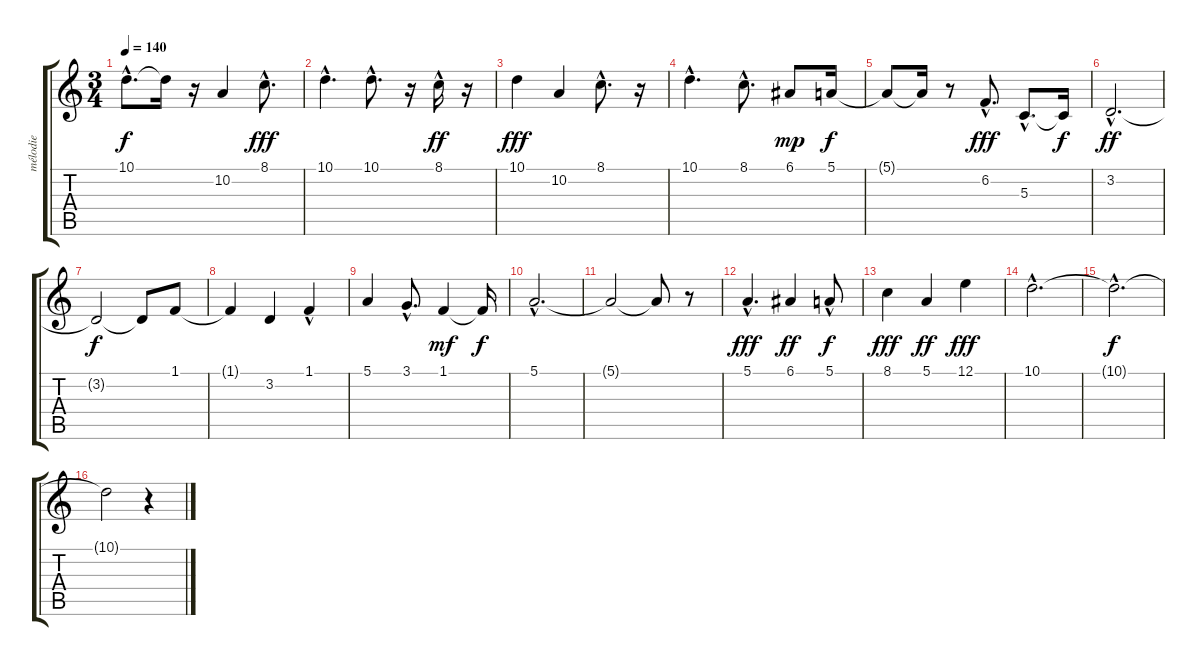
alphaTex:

\track ("mélodie" "mélodie") {instrument frenchhorn}
\staff {score tabs}
\tuning (E4 B3 G3 D3 A2 E2) {hide}
\ts (3 4)
\tempo 140
\clef g2
\ks c
10.1{hac t}.8{d dy f} 10.1{t}.16 r.16 10.2.4 8.1{hac}.8{d dy fff} |
10.1{hac}.4{d} 10.1{hac}.8{d} r.16 8.1{hac}.16{dy ff} r.16 |
10.1.4{dy fff} 10.2.4 8.1{hac}.8{d} r.16 |
10.1{hac}.4{d} 8.1{hac}.8{d} 6.1.8{dy mp} 5.1.16{dy f} |
5.1{t}.8 5.1{t}.16 r.8 6.2{hac}.8{d dy fff} 5.3{hac}.8{d} 5.3{t}.16{dy f} |
3.2{hac}.2{d dy ff} |
3.2{t}.2{dy f} 3.2{t}.8 1.1.8 |
1.1{t}.4 3.2.4 1.1{hac}.4 |
5.1.4 3.1{hac}.8{d} 1.1.4{dy mf} 1.1{t}.16{dy f} |
5.1{hac}.2{d} |
5.1{t}.2 5.1{t}.8 r.8 |
5.1{hac}.4{d dy fff} 6.1.4{dy ff} 5.1{hac}.8{dy f} |
8.1.4{dy fff} 5.1.4{dy ff} 12.1.4{dy fff} |
10.1{hac}.2{d} |
10.1{hac t}.2{d dy f} |
10.1{t}.2 r.4
